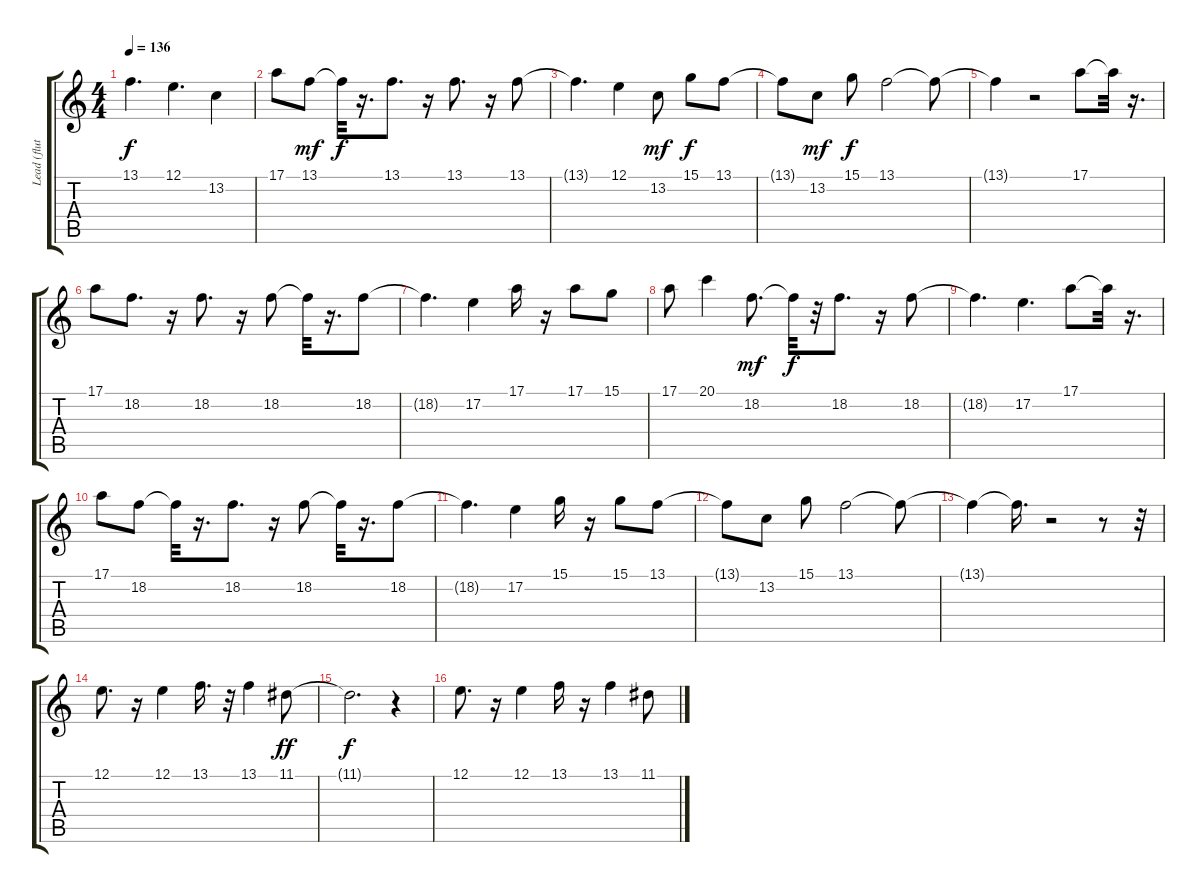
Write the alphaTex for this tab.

\track ("Lead (flute)" "Lead (flut") {instrument flute}
\staff {score tabs}
\tuning (E4 B3 G3 D3 A2 E2) {hide}
\ts (4 4)
\tempo 136
\clef g2
\ks c
13.1{t}.4{d dy f} 12.1.4{d} 13.2.4 |
17.1.8 13.1.8{dy mf} 13.1{t}.32{dy f} r.16{d} 13.1.8{d} r.16 13.1.8{d} r.16 13.1.8 |
13.1{t}.4{d} 12.1.4 13.2.8{dy mf} 15.1.8{dy f} 13.1.8 |
13.1{t}.8 13.2.8{dy mf} 15.1.8{dy f} 13.1.2 13.1{t}.8 |
13.1{t}.4 r.2 17.1.8 17.1{t}.32 r.16{d} |
17.1.8 18.2.8{d} r.16 18.2.8{d} r.16 18.2.8 18.2{t}.32 r.16{d} 18.2.8 |
18.2{t}.4{d} 17.2.4 17.1.16 r.16 17.1.8 15.1.8 |
17.1.8 20.1.4 18.2.8{d dy mf} 18.2{t}.32{dy f} r.32 18.2.8{d} r.16 18.2.8 |
18.2{t}.4{d} 17.2.4{d} 17.1.8 17.1{t}.32 r.16{d} |
17.1.8 18.2.8 18.2{t}.32 r.16{d} 18.2.8{d} r.16 18.2.8 18.2{t}.32 r.16{d} 18.2.8 |
18.2{t}.4{d} 17.2.4 15.1.16 r.16 15.1.8 13.1.8 |
13.1{t}.8 13.2.8 15.1.8 13.1.2 13.1{t}.8 |
13.1{t}.4 13.1{t}.16{d} r.2 r.8 r.32 |
12.1.8{d} r.16 12.1.4 13.1.16{d} r.32 13.1.4 11.1.8{dy ff} |
11.1{t}.2{d dy f} r.4 |
12.1.8{d} r.16 12.1.4 13.1.16 r.16 13.1.4 11.1.8
